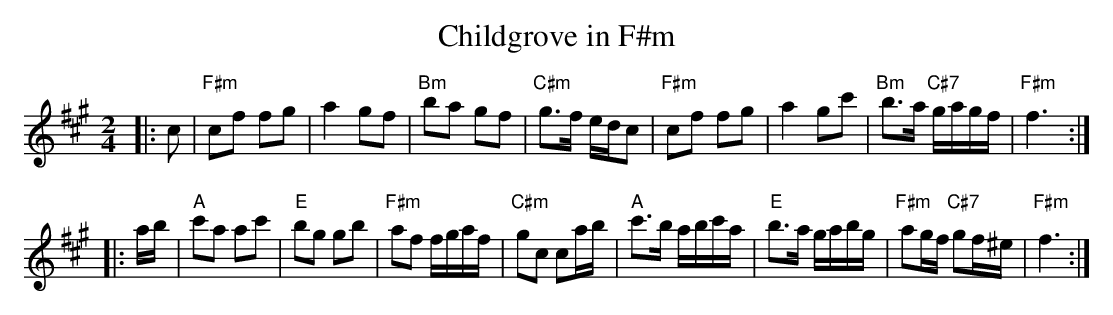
X:1
T: Childgrove in F#m
M: 2/4
L: 1/8
K: F#m
|: c \
| "F#m"cf fg | a2 gf | "Bm"ba gf | "C#m"g>f e/d/c \
| "F#m"cf fg | a2 gc' | "Bm"b>a "C#7"g/a/g/f/ | "F#m"f3 :|
|: a/b/ \
| "A"c'a ac' | "E"bg gb | "F#m"af f/g/a/f/ | "C#m"gc ca/b/ \
| "A"c'>b a/b/c'/a/ | "E"b>a g/a/b/g/ | "F#m"ag/f/ "C#7"gf/^e/ | "F#m"f3 :|
